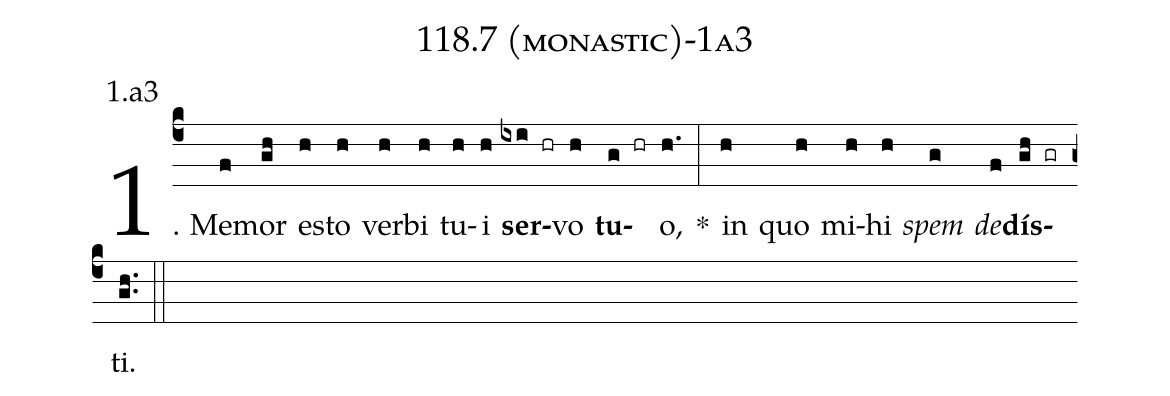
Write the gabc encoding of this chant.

name: 118.7 (monastic)-1a3;
annotation: 1.a3;
%%
(c4)1. Me(f)mor(gh) es(h)to(h) ver(h)bi(h) tu(h)i(h) <b>ser</b>(ixi hr)vo(h) <b>tu</b>(g hr)o,(h.) *(:) in(h) quo(h) mi(h)hi(h) <i>spem</i>(g) <i>de</i>(f)<b>dís</b>(gh gr)ti.(gh..) (::)
